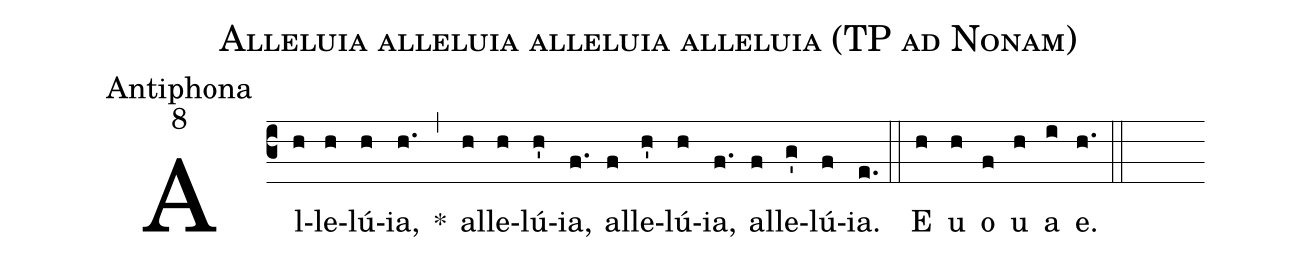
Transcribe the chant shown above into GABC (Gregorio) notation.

name:Alleluia alleluia alleluia alleluia (TP ad Nonam);
office-part:Antiphona;
mode:8;
%%
(c3)Al(h)le(h)lú(h)ia,(h.) *(,) al(h)le(h)lú(h')ia,(f.) al(f)le(h')lú(h)ia,(f.) al(f)le(g')lú(f)ia.(e.) (::) <eu> E(h) u(h) o(f) u(h) a(i) e.</eu>(h.) (::)
